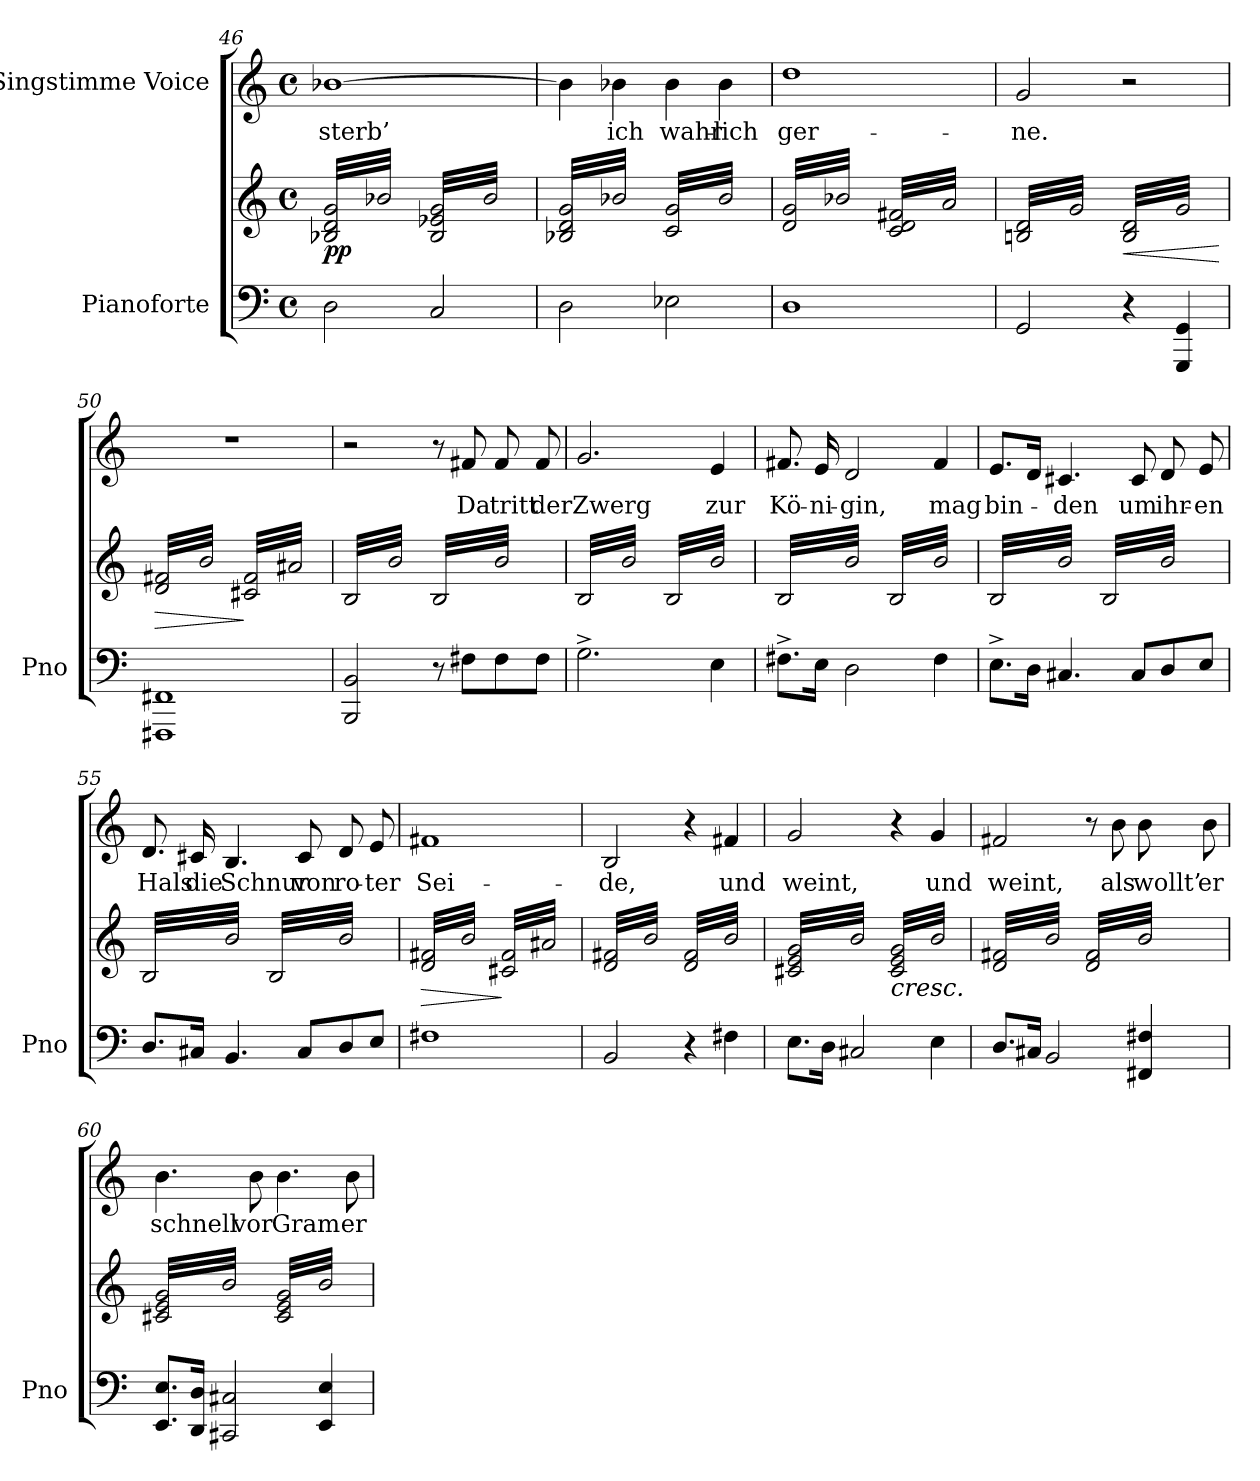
**kern	**kern	**dynam	**kern	**text
*part2	*part2	*part2	*part1	*part1
*staff3	*staff2	*staff2/3	*staff1	*staff1
*I"Pianoforte	*	*	*I"Singstimme Voice	*
*I'Pno	*	*	*	*
!!LO:LB:g=z
*clefF4	*clefG2	*	*clefG2	*
*k[]	*k[]	*	*k[]	*
*M4/4	*M4/4	*	*M4/4	*
*met(c)	*met(c)	*	*met(c)	*
=46	=46	=46	=46	=46
!	!	!LO:DY:b	!	!LO:LY:b
*	*tremolo	*	*	*
2D\	32B-X/ 32d/ 32g/LLL	pp	[1b-X	sterb’
.	32b-X/	.	.	.
.	32B-X/ 32d/ 32g/	.	.	.
.	32b-X/	.	.	.
.	32B-X/ 32d/ 32g/	.	.	.
.	32b-X/	.	.	.
.	32B-X/ 32d/ 32g/	.	.	.
.	32b-X/	.	.	.
.	32B-X/ 32d/ 32g/	.	.	.
.	32b-X/	.	.	.
.	32B-X/ 32d/ 32g/	.	.	.
.	32b-X/	.	.	.
.	32B-X/ 32d/ 32g/	.	.	.
.	32b-X/	.	.	.
.	32B-X/ 32d/ 32g/	.	.	.
.	32b-X/JJJ	.	.	.
2C/	32B-/ 32e-X/ 32g/LLL	.	.	.
.	32b-/	.	.	.
.	32B-/ 32e-X/ 32g/	.	.	.
.	32b-/	.	.	.
.	32B-/ 32e-X/ 32g/	.	.	.
.	32b-/	.	.	.
.	32B-/ 32e-X/ 32g/	.	.	.
.	32b-/	.	.	.
.	32B-/ 32e-X/ 32g/	.	.	.
.	32b-/	.	.	.
.	32B-/ 32e-X/ 32g/	.	.	.
.	32b-/	.	.	.
.	32B-/ 32e-X/ 32g/	.	.	.
.	32b-/	.	.	.
.	32B-/ 32e-X/ 32g/	.	.	.
.	32b-/JJJ	.	.	.
=47	=47	=47	=47	=47
2D\	32B-X/ 32d/ 32g/LLL	.	4b-\]	.
.	32b-X/	.	.	.
.	32B-X/ 32d/ 32g/	.	.	.
.	32b-X/	.	.	.
.	32B-X/ 32d/ 32g/	.	.	.
.	32b-X/	.	.	.
.	32B-X/ 32d/ 32g/	.	.	.
.	32b-X/	.	.	.
!	!	!	!	!LO:LY:b
.	32B-X/ 32d/ 32g/	.	4b-X\	ich
.	32b-X/	.	.	.
.	32B-X/ 32d/ 32g/	.	.	.
.	32b-X/	.	.	.
.	32B-X/ 32d/ 32g/	.	.	.
.	32b-X/	.	.	.
.	32B-X/ 32d/ 32g/	.	.	.
.	32b-X/JJJ	.	.	.
!	!	!	!	!LO:LY:b
2E-X\	32c/ 32g/LLL	.	4b-\	wahr-
.	32b-/	.	.	.
.	32c/ 32g/	.	.	.
.	32b-/	.	.	.
.	32c/ 32g/	.	.	.
.	32b-/	.	.	.
.	32c/ 32g/	.	.	.
.	32b-/	.	.	.
!	!	!	!	!LO:LY:b
.	32c/ 32g/	.	4b-\	-lich
.	32b-/	.	.	.
.	32c/ 32g/	.	.	.
.	32b-/	.	.	.
.	32c/ 32g/	.	.	.
.	32b-/	.	.	.
.	32c/ 32g/	.	.	.
.	32b-/JJJ	.	.	.
=48	=48	=48	=48	=48
!	!	!	!	!LO:LY:b
1D	32d/ 32g/LLL	.	1dd	ger-
.	32b-X/	.	.	.
.	32d/ 32g/	.	.	.
.	32b-X/	.	.	.
.	32d/ 32g/	.	.	.
.	32b-X/	.	.	.
.	32d/ 32g/	.	.	.
.	32b-X/	.	.	.
.	32d/ 32g/	.	.	.
.	32b-X/	.	.	.
.	32d/ 32g/	.	.	.
.	32b-X/	.	.	.
.	32d/ 32g/	.	.	.
.	32b-X/	.	.	.
.	32d/ 32g/	.	.	.
.	32b-X/JJJ	.	.	.
.	32c/ 32d/ 32f#X/LLL	.	.	.
.	32a/	.	.	.
.	32c/ 32d/ 32f#X/	.	.	.
.	32a/	.	.	.
.	32c/ 32d/ 32f#X/	.	.	.
.	32a/	.	.	.
.	32c/ 32d/ 32f#X/	.	.	.
.	32a/	.	.	.
.	32c/ 32d/ 32f#X/	.	.	.
.	32a/	.	.	.
.	32c/ 32d/ 32f#X/	.	.	.
.	32a/	.	.	.
.	32c/ 32d/ 32f#X/	.	.	.
.	32a/	.	.	.
.	32c/ 32d/ 32f#X/	.	.	.
.	32a/JJJ	.	.	.
=49	=49	=49	=49	=49
!	!	!	!	!LO:LY:b
2GG/	32Bn/ 32d/LLL	.	2g/	-ne.
.	32g/	.	.	.
.	32Bn/ 32d/	.	.	.
.	32g/	.	.	.
.	32Bn/ 32d/	.	.	.
.	32g/	.	.	.
.	32Bn/ 32d/	.	.	.
.	32g/	.	.	.
.	32Bn/ 32d/	.	.	.
.	32g/	.	.	.
.	32Bn/ 32d/	.	.	.
.	32g/	.	.	.
.	32Bn/ 32d/	.	.	.
.	32g/	.	.	.
.	32Bn/ 32d/	.	.	.
.	32g/JJJ	.	.	.
!	!	!LO:HP:b	!	!
4r	32B/ 32d/LLL	<	2r	.
.	32g/	.	.	.
.	32B/ 32d/	.	.	.
.	32g/	.	.	.
.	32B/ 32d/	.	.	.
.	32g/	.	.	.
.	32B/ 32d/	.	.	.
.	32g/	.	.	.
4GGG/ 4GG/	32B/ 32d/	.	.	.
.	32g/	.	.	.
.	32B/ 32d/	.	.	.
.	32g/	.	.	.
.	32B/ 32d/	.	.	.
.	32g/	.	.	.
.	32B/ 32d/	.	.	.
.	32g/JJJ	.	.	.
.	.	[	.	.
=50	=50	=50	=50	=50
!	!	!LO:HP:b	!	!
1FFF#X 1FF#X	32d/ 32f#X/LLL	>	1r	.
.	32b/	.	.	.
.	32d/ 32f#X/	.	.	.
.	32b/	.	.	.
.	32d/ 32f#X/	.	.	.
.	32b/	.	.	.
.	32d/ 32f#X/	.	.	.
.	32b/	.	.	.
.	32d/ 32f#X/	.	.	.
.	32b/	.	.	.
.	32d/ 32f#X/	.	.	.
.	32b/	.	.	.
.	32d/ 32f#X/	.	.	.
.	32b/	.	.	.
.	32d/ 32f#X/	.	.	.
.	32b/JJJ	.	.	.
.	32c#X/ 32f#/LLL	]	.	.
.	32a#X/	.	.	.
.	32c#X/ 32f#/	.	.	.
.	32a#X/	.	.	.
.	32c#X/ 32f#/	.	.	.
.	32a#X/	.	.	.
.	32c#X/ 32f#/	.	.	.
.	32a#X/	.	.	.
.	32c#X/ 32f#/	.	.	.
.	32a#X/	.	.	.
.	32c#X/ 32f#/	.	.	.
.	32a#X/	.	.	.
.	32c#X/ 32f#/	.	.	.
.	32a#X/	.	.	.
.	32c#X/ 32f#/	.	.	.
.	32a#X/JJJ	.	.	.
=51	=51	=51	=51	=51
2BBB/ 2BB/	32B/LLL	.	2r	.
.	32b/	.	.	.
.	32B/	.	.	.
.	32b/	.	.	.
.	32B/	.	.	.
.	32b/	.	.	.
.	32B/	.	.	.
.	32b/	.	.	.
.	32B/	.	.	.
.	32b/	.	.	.
.	32B/	.	.	.
.	32b/	.	.	.
.	32B/	.	.	.
.	32b/	.	.	.
.	32B/	.	.	.
.	32b/JJJ	.	.	.
8r	32B/LLL	.	8r	.
.	32b/	.	.	.
.	32B/	.	.	.
.	32b/	.	.	.
!	!	!	!	!LO:LY:b
8F#X\L	32B/	.	8f#X/	Da
.	32b/	.	.	.
.	32B/	.	.	.
.	32b/	.	.	.
!	!	!	!	!LO:LY:b
8F#\	32B/	.	8f#/	tritt
.	32b/	.	.	.
.	32B/	.	.	.
.	32b/	.	.	.
!	!	!	!	!LO:LY:b
8F#\J	32B/	.	8f#/	der
.	32b/	.	.	.
.	32B/	.	.	.
.	32b/JJJ	.	.	.
=52	=52	=52	=52	=52
!	!	!	!	!LO:LY:b
2.G^\	32B/LLL	.	2.g/	Zwerg
.	32b/	.	.	.
.	32B/	.	.	.
.	32b/	.	.	.
.	32B/	.	.	.
.	32b/	.	.	.
.	32B/	.	.	.
.	32b/	.	.	.
.	32B/	.	.	.
.	32b/	.	.	.
.	32B/	.	.	.
.	32b/	.	.	.
.	32B/	.	.	.
.	32b/	.	.	.
.	32B/	.	.	.
.	32b/JJJ	.	.	.
.	32B/LLL	.	.	.
.	32b/	.	.	.
.	32B/	.	.	.
.	32b/	.	.	.
.	32B/	.	.	.
.	32b/	.	.	.
.	32B/	.	.	.
.	32b/	.	.	.
!	!	!	!	!LO:LY:b
4E\	32B/	.	4e/	zur
.	32b/	.	.	.
.	32B/	.	.	.
.	32b/	.	.	.
.	32B/	.	.	.
.	32b/	.	.	.
.	32B/	.	.	.
.	32b/JJJ	.	.	.
!!LO:LB:g=z
=53	=53	=53	=53	=53
!	!	!	!	!LO:LY:b
8.F#X^\L	32B/LLL	.	8.f#X/	Kö-
.	32b/	.	.	.
.	32B/	.	.	.
.	32b/	.	.	.
.	32B/	.	.	.
.	32b/	.	.	.
!	!	!	!	!LO:LY:b
16E\Jk	32B/	.	16e/	-ni-
.	32b/	.	.	.
!	!	!	!	!LO:LY:b
2D\	32B/	.	2d/	-gin,
.	32b/	.	.	.
.	32B/	.	.	.
.	32b/	.	.	.
.	32B/	.	.	.
.	32b/	.	.	.
.	32B/	.	.	.
.	32b/JJJ	.	.	.
.	32B/LLL	.	.	.
.	32b/	.	.	.
.	32B/	.	.	.
.	32b/	.	.	.
.	32B/	.	.	.
.	32b/	.	.	.
.	32B/	.	.	.
.	32b/	.	.	.
!	!	!	!	!LO:LY:b
4F#\	32B/	.	4f#/	mag
.	32b/	.	.	.
.	32B/	.	.	.
.	32b/	.	.	.
.	32B/	.	.	.
.	32b/	.	.	.
.	32B/	.	.	.
.	32b/JJJ	.	.	.
=54	=54	=54	=54	=54
!	!	!	!	!LO:LY:b
8.E^\L	32B/LLL	.	8.e/L	bin-
.	32b/	.	.	.
.	32B/	.	.	.
.	32b/	.	.	.
.	32B/	.	.	.
.	32b/	.	.	.
16D\Jk	32B/	.	16d/Jk	.
.	32b/	.	.	.
!	!	!	!	!LO:LY:b
4.C#X/	32B/	.	4.c#X/	-den
.	32b/	.	.	.
.	32B/	.	.	.
.	32b/	.	.	.
.	32B/	.	.	.
.	32b/	.	.	.
.	32B/	.	.	.
.	32b/JJJ	.	.	.
.	32B/LLL	.	.	.
.	32b/	.	.	.
.	32B/	.	.	.
.	32b/	.	.	.
!	!	!	!	!LO:LY:b
8C#/L	32B/	.	8c#/	um
.	32b/	.	.	.
.	32B/	.	.	.
.	32b/	.	.	.
!	!	!	!	!LO:LY:b
8D/	32B/	.	8d/	ihr-
.	32b/	.	.	.
.	32B/	.	.	.
.	32b/	.	.	.
!	!	!	!	!LO:LY:b
8E/J	32B/	.	8e/	-en
.	32b/	.	.	.
.	32B/	.	.	.
.	32b/JJJ	.	.	.
=55	=55	=55	=55	=55
!	!	!	!	!LO:LY:b
8.D/L	32B/LLL	.	8.d/	Hals
.	32b/	.	.	.
.	32B/	.	.	.
.	32b/	.	.	.
.	32B/	.	.	.
.	32b/	.	.	.
!	!	!	!	!LO:LY:b
16C#X/Jk	32B/	.	16c#X/	die
.	32b/	.	.	.
!	!	!	!	!LO:LY:b
4.BB/	32B/	.	4.B/	Schnur
.	32b/	.	.	.
.	32B/	.	.	.
.	32b/	.	.	.
.	32B/	.	.	.
.	32b/	.	.	.
.	32B/	.	.	.
.	32b/JJJ	.	.	.
.	32B/LLL	.	.	.
.	32b/	.	.	.
.	32B/	.	.	.
.	32b/	.	.	.
!	!	!	!	!LO:LY:b
8C#/L	32B/	.	8c#/	von
.	32b/	.	.	.
.	32B/	.	.	.
.	32b/	.	.	.
!	!	!	!	!LO:LY:b
8D/	32B/	.	8d/	ro-
.	32b/	.	.	.
.	32B/	.	.	.
.	32b/	.	.	.
!	!	!	!	!LO:LY:b
8E/J	32B/	.	8e/	-ter
.	32b/	.	.	.
.	32B/	.	.	.
.	32b/JJJ	.	.	.
=56	=56	=56	=56	=56
!	!	!LO:HP:b	!	!LO:LY:b
1F#X	32d/ 32f#X/LLL	>	1f#X	Sei-
.	32b/	.	.	.
.	32d/ 32f#X/	.	.	.
.	32b/	.	.	.
.	32d/ 32f#X/	.	.	.
.	32b/	.	.	.
.	32d/ 32f#X/	.	.	.
.	32b/	.	.	.
.	32d/ 32f#X/	.	.	.
.	32b/	.	.	.
.	32d/ 32f#X/	.	.	.
.	32b/	.	.	.
.	32d/ 32f#X/	.	.	.
.	32b/	.	.	.
.	32d/ 32f#X/	.	.	.
.	32b/JJJ	.	.	.
.	32c#X/ 32f#/LLL	]	.	.
.	32a#X/	.	.	.
.	32c#X/ 32f#/	.	.	.
.	32a#X/	.	.	.
.	32c#X/ 32f#/	.	.	.
.	32a#X/	.	.	.
.	32c#X/ 32f#/	.	.	.
.	32a#X/	.	.	.
.	32c#X/ 32f#/	.	.	.
.	32a#X/	.	.	.
.	32c#X/ 32f#/	.	.	.
.	32a#X/	.	.	.
.	32c#X/ 32f#/	.	.	.
.	32a#X/	.	.	.
.	32c#X/ 32f#/	.	.	.
.	32a#X/JJJ	.	.	.
=57	=57	=57	=57	=57
!	!	!	!	!LO:LY:b
2BB/	32d/ 32f#X/LLL	.	2B/	-de,
.	32b/	.	.	.
.	32d/ 32f#X/	.	.	.
.	32b/	.	.	.
.	32d/ 32f#X/	.	.	.
.	32b/	.	.	.
.	32d/ 32f#X/	.	.	.
.	32b/	.	.	.
.	32d/ 32f#X/	.	.	.
.	32b/	.	.	.
.	32d/ 32f#X/	.	.	.
.	32b/	.	.	.
.	32d/ 32f#X/	.	.	.
.	32b/	.	.	.
.	32d/ 32f#X/	.	.	.
.	32b/JJJ	.	.	.
4r	32d/ 32f#/LLL	.	4r	.
.	32b/	.	.	.
.	32d/ 32f#/	.	.	.
.	32b/	.	.	.
.	32d/ 32f#/	.	.	.
.	32b/	.	.	.
.	32d/ 32f#/	.	.	.
.	32b/	.	.	.
!	!	!	!	!LO:LY:b
4F#X\	32d/ 32f#/	.	4f#X/	und
.	32b/	.	.	.
.	32d/ 32f#/	.	.	.
.	32b/	.	.	.
.	32d/ 32f#/	.	.	.
.	32b/	.	.	.
.	32d/ 32f#/	.	.	.
.	32b/JJJ	.	.	.
=58	=58	=58	=58	=58
!	!	!	!	!LO:LY:b
8.E\L	32c#X/ 32e/ 32g/LLL	.	2g/	weint,
.	32b/	.	.	.
.	32c#X/ 32e/ 32g/	.	.	.
.	32b/	.	.	.
.	32c#X/ 32e/ 32g/	.	.	.
.	32b/	.	.	.
16D\Jk	32c#X/ 32e/ 32g/	.	.	.
.	32b/	.	.	.
2C#X/	32c#X/ 32e/ 32g/	.	.	.
.	32b/	.	.	.
.	32c#X/ 32e/ 32g/	.	.	.
.	32b/	.	.	.
.	32c#X/ 32e/ 32g/	.	.	.
.	32b/	.	.	.
.	32c#X/ 32e/ 32g/	.	.	.
.	32b/JJJ	.	.	.
!	!LO:TX:b:i:t=cresc.	!	!	!
.	32c#/ 32e/ 32g/LLL	.	4r	.
.	32b/	.	.	.
.	32c#/ 32e/ 32g/	.	.	.
.	32b/	.	.	.
.	32c#/ 32e/ 32g/	.	.	.
.	32b/	.	.	.
.	32c#/ 32e/ 32g/	.	.	.
.	32b/	.	.	.
!	!	!	!	!LO:LY:b
4E\	32c#/ 32e/ 32g/	.	4g/	und
.	32b/	.	.	.
.	32c#/ 32e/ 32g/	.	.	.
.	32b/	.	.	.
.	32c#/ 32e/ 32g/	.	.	.
.	32b/	.	.	.
.	32c#/ 32e/ 32g/	.	.	.
.	32b/JJJ	.	.	.
!!LO:LB:g=z
=59	=59	=59	=59	=59
!	!	!	!	!LO:LY:b
8.D/L	32d/ 32f#X/LLL	.	2f#X/	weint,
.	32b/	.	.	.
.	32d/ 32f#X/	.	.	.
.	32b/	.	.	.
.	32d/ 32f#X/	.	.	.
.	32b/	.	.	.
16C#X/Jk	32d/ 32f#X/	.	.	.
.	32b/	.	.	.
2BB/	32d/ 32f#X/	.	.	.
.	32b/	.	.	.
.	32d/ 32f#X/	.	.	.
.	32b/	.	.	.
.	32d/ 32f#X/	.	.	.
.	32b/	.	.	.
.	32d/ 32f#X/	.	.	.
.	32b/JJJ	.	.	.
.	32d/ 32f#/LLL	.	8r	.
.	32b/	.	.	.
.	32d/ 32f#/	.	.	.
.	32b/	.	.	.
!	!	!	!	!LO:LY:b
.	32d/ 32f#/	.	8b\	als
.	32b/	.	.	.
.	32d/ 32f#/	.	.	.
.	32b/	.	.	.
!	!	!	!	!LO:LY:b
4FF#X/ 4F#X/	32d/ 32f#/	.	8b\	wollt’
.	32b/	.	.	.
.	32d/ 32f#/	.	.	.
.	32b/	.	.	.
!	!	!	!	!LO:LY:b
.	32d/ 32f#/	.	8b\	er
.	32b/	.	.	.
.	32d/ 32f#/	.	.	.
.	32b/JJJ	.	.	.
=60	=60	=60	=60	=60
!	!	!	!	!LO:LY:b
8.EE/ 8.E/L	32c#X/ 32e/ 32g/LLL	.	4.b\	schnell
.	32b/	.	.	.
.	32c#X/ 32e/ 32g/	.	.	.
.	32b/	.	.	.
.	32c#X/ 32e/ 32g/	.	.	.
.	32b/	.	.	.
16DD/ 16D/Jk	32c#X/ 32e/ 32g/	.	.	.
.	32b/	.	.	.
2CC#X/ 2C#X/	32c#X/ 32e/ 32g/	.	.	.
.	32b/	.	.	.
.	32c#X/ 32e/ 32g/	.	.	.
.	32b/	.	.	.
!	!	!	!	!LO:LY:b
.	32c#X/ 32e/ 32g/	.	8b\	vor
.	32b/	.	.	.
.	32c#X/ 32e/ 32g/	.	.	.
.	32b/JJJ	.	.	.
!	!	!	!	!LO:LY:b
.	32c#/ 32e/ 32g/LLL	.	4.b\	Gram
.	32b/	.	.	.
.	32c#/ 32e/ 32g/	.	.	.
.	32b/	.	.	.
.	32c#/ 32e/ 32g/	.	.	.
.	32b/	.	.	.
.	32c#/ 32e/ 32g/	.	.	.
.	32b/	.	.	.
4EE/ 4E/	32c#/ 32e/ 32g/	.	.	.
.	32b/	.	.	.
.	32c#/ 32e/ 32g/	.	.	.
.	32b/	.	.	.
!	!	!	!	!LO:LY:b
.	32c#/ 32e/ 32g/	.	8b\	er-
.	32b/	.	.	.
.	32c#/ 32e/ 32g/	.	.	.
.	32b/JJJ	.	.	.
*	*Xtremolo	*	*	*
.	.	.	.	.
.	.	.	.	.
.	.	.	.	.
.	.	.	.	.
.	.	.	.	.
.	.	.	.	.
.	.	.	.	.
.	.	.	.	.
=	=	=	=	=
*-	*-	*-	*-	*-
